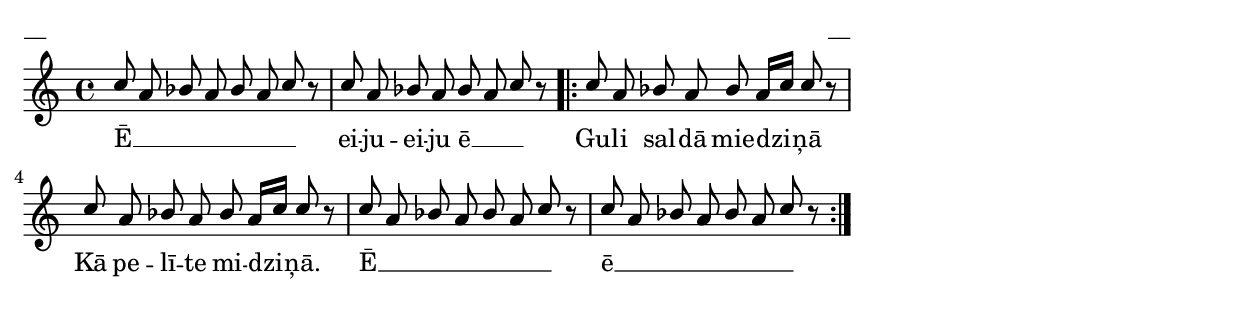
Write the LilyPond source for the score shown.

\version "2.13.16"
%\header {
%    title = "Guli saldā miedziņā"
%}
\paper {
line-width = 14\cm
left-margin = 0.4\cm
between-system-padding = 0.1\cm
between-system-space = 0.1\cm
}
\layout {
indent = #0
ragged-last = ##f
}

voiceA = \relative c' {
\clef "treble"
\key a \minor
\time 4/4
\stemUp
c'8 a bes a bes a c r | 
c8 a bes a bes a c r |
\repeat volta 2 {
c8 a bes a bes a16[ c] c8 r |
c8 a bes a bes a16[ c] c8 r |
c8 a bes a bes a c r | 
c8 a bes a bes a c r |
}
} 

lyricA = \lyricmode {
Ē __ _ _ _ _ _ _  ei -- ju -- ei -- ju ē __ _ _ 
Gu -- li sal -- dā mie -- dzi -- ņā
Kā pe -- lī -- te mi -- dzi -- ņā. 
Ē __ _ _ _ _ _ _ ē __ _ _ _ _ _ _
} 

fullScore = <<
\new Staff {
<<
\new Voice = "voiceA" { \oneVoice \autoBeamOff \voiceA }
\lyricsto "voiceA" \new Lyrics \lyricA
>>
}
>>

\score {
\fullScore
\header { piece = "__" opus = "__" }
}
\markup { \with-color #(x11-color 'white) \sans \smaller "__" }
\score {
\unfoldRepeats
\fullScore
\midi {
\context { \Staff \remove "Staff_performer" }
\context { \Voice \consists "Staff_performer" }
}
}


